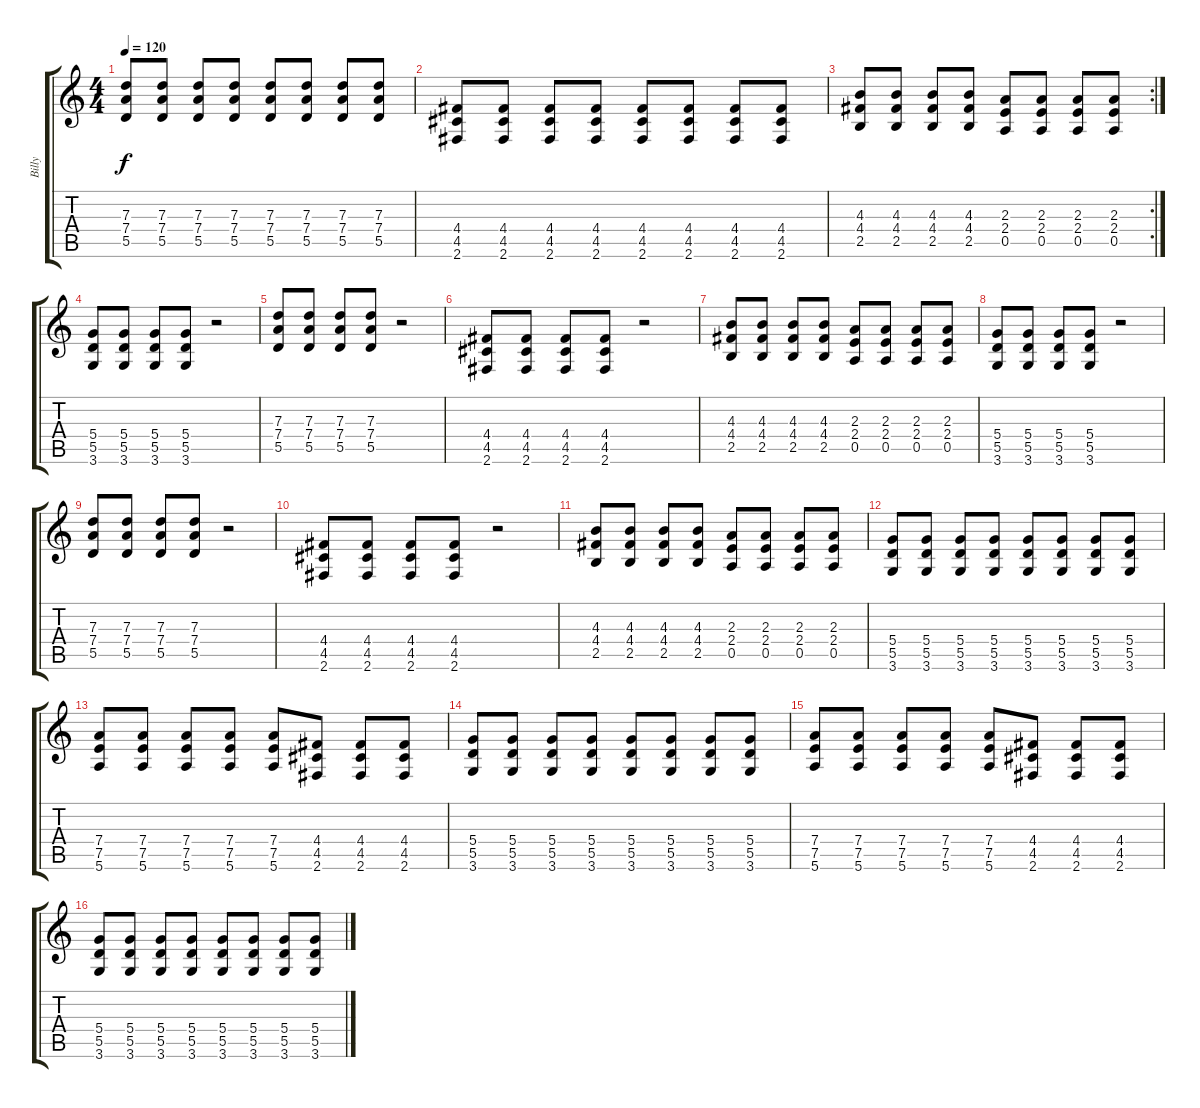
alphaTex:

\track ("Billy" "Billy") {instrument overdrivenguitar}
\staff {score tabs}
\tuning (E4 B3 G3 D3 A2 E2) {hide}
\ts (4 4)
\tempo 120
\clef g2
\ks c
(7.3 7.4 5.5).8{dy f} (7.3 7.4 5.5).8 (7.3 7.4 5.5).8 (7.3 7.4 5.5).8 (7.3 7.4 5.5).8 (7.3 7.4 5.5).8 (7.3 7.4 5.5).8 (7.3 7.4 5.5).8 |
(4.4 4.5 2.6).8 (4.4 4.5 2.6).8 (4.4 4.5 2.6).8 (4.4 4.5 2.6).8 (4.4 4.5 2.6).8 (4.4 4.5 2.6).8 (4.4 4.5 2.6).8 (4.4 4.5 2.6).8 |
\rc 2
(4.3 4.4 2.5).8 (4.3 4.4 2.5).8 (4.3 4.4 2.5).8 (4.3 4.4 2.5).8 (2.3 2.4 0.5).8 (2.3 2.4 0.5).8 (2.3 2.4 0.5).8 (2.3 2.4 0.5).8 |
(5.4 5.5 3.6).8 (5.4 5.5 3.6).8 (5.4 5.5 3.6).8 (5.4 5.5 3.6).8 r.2 |
(7.3 7.4 5.5).8 (7.3 7.4 5.5).8 (7.3 7.4 5.5).8 (7.3 7.4 5.5).8 r.2 |
(4.4 4.5 2.6).8 (4.4 4.5 2.6).8 (4.4 4.5 2.6).8 (4.4 4.5 2.6).8 r.2 |
(4.3 4.4 2.5).8 (4.3 4.4 2.5).8 (4.3 4.4 2.5).8 (4.3 4.4 2.5).8 (2.3 2.4 0.5).8 (2.3 2.4 0.5).8 (2.3 2.4 0.5).8 (2.3 2.4 0.5).8 |
(5.4 5.5 3.6).8 (5.4 5.5 3.6).8 (5.4 5.5 3.6).8 (5.4 5.5 3.6).8 r.2 |
(7.3 7.4 5.5).8 (7.3 7.4 5.5).8 (7.3 7.4 5.5).8 (7.3 7.4 5.5).8 r.2 |
(4.4 4.5 2.6).8 (4.4 4.5 2.6).8 (4.4 4.5 2.6).8 (4.4 4.5 2.6).8 r.2 |
(4.3 4.4 2.5).8 (4.3 4.4 2.5).8 (4.3 4.4 2.5).8 (4.3 4.4 2.5).8 (2.3 2.4 0.5).8 (2.3 2.4 0.5).8 (2.3 2.4 0.5).8 (2.3 2.4 0.5).8 |
(5.4 5.5 3.6).8 (5.4 5.5 3.6).8 (5.4 5.5 3.6).8 (5.4 5.5 3.6).8 (5.4 5.5 3.6).8 (5.4 5.5 3.6).8 (5.4 5.5 3.6).8 (5.4 5.5 3.6).8 |
(7.4 7.5 5.6).8 (7.4 7.5 5.6).8 (7.4 7.5 5.6).8 (7.4 7.5 5.6).8 (7.4 7.5 5.6).8 (4.4 4.5 2.6).8 (4.4 4.5 2.6).8 (4.4 4.5 2.6).8 |
(5.4 5.5 3.6).8 (5.4 5.5 3.6).8 (5.4 5.5 3.6).8 (5.4 5.5 3.6).8 (5.4 5.5 3.6).8 (5.4 5.5 3.6).8 (5.4 5.5 3.6).8 (5.4 5.5 3.6).8 |
(7.4 7.5 5.6).8 (7.4 7.5 5.6).8 (7.4 7.5 5.6).8 (7.4 7.5 5.6).8 (7.4 7.5 5.6).8 (4.4 4.5 2.6).8 (4.4 4.5 2.6).8 (4.4 4.5 2.6).8 |
(5.4 5.5 3.6).8 (5.4 5.5 3.6).8 (5.4 5.5 3.6).8 (5.4 5.5 3.6).8 (5.4 5.5 3.6).8 (5.4 5.5 3.6).8 (5.4 5.5 3.6).8 (5.4 5.5 3.6).8
